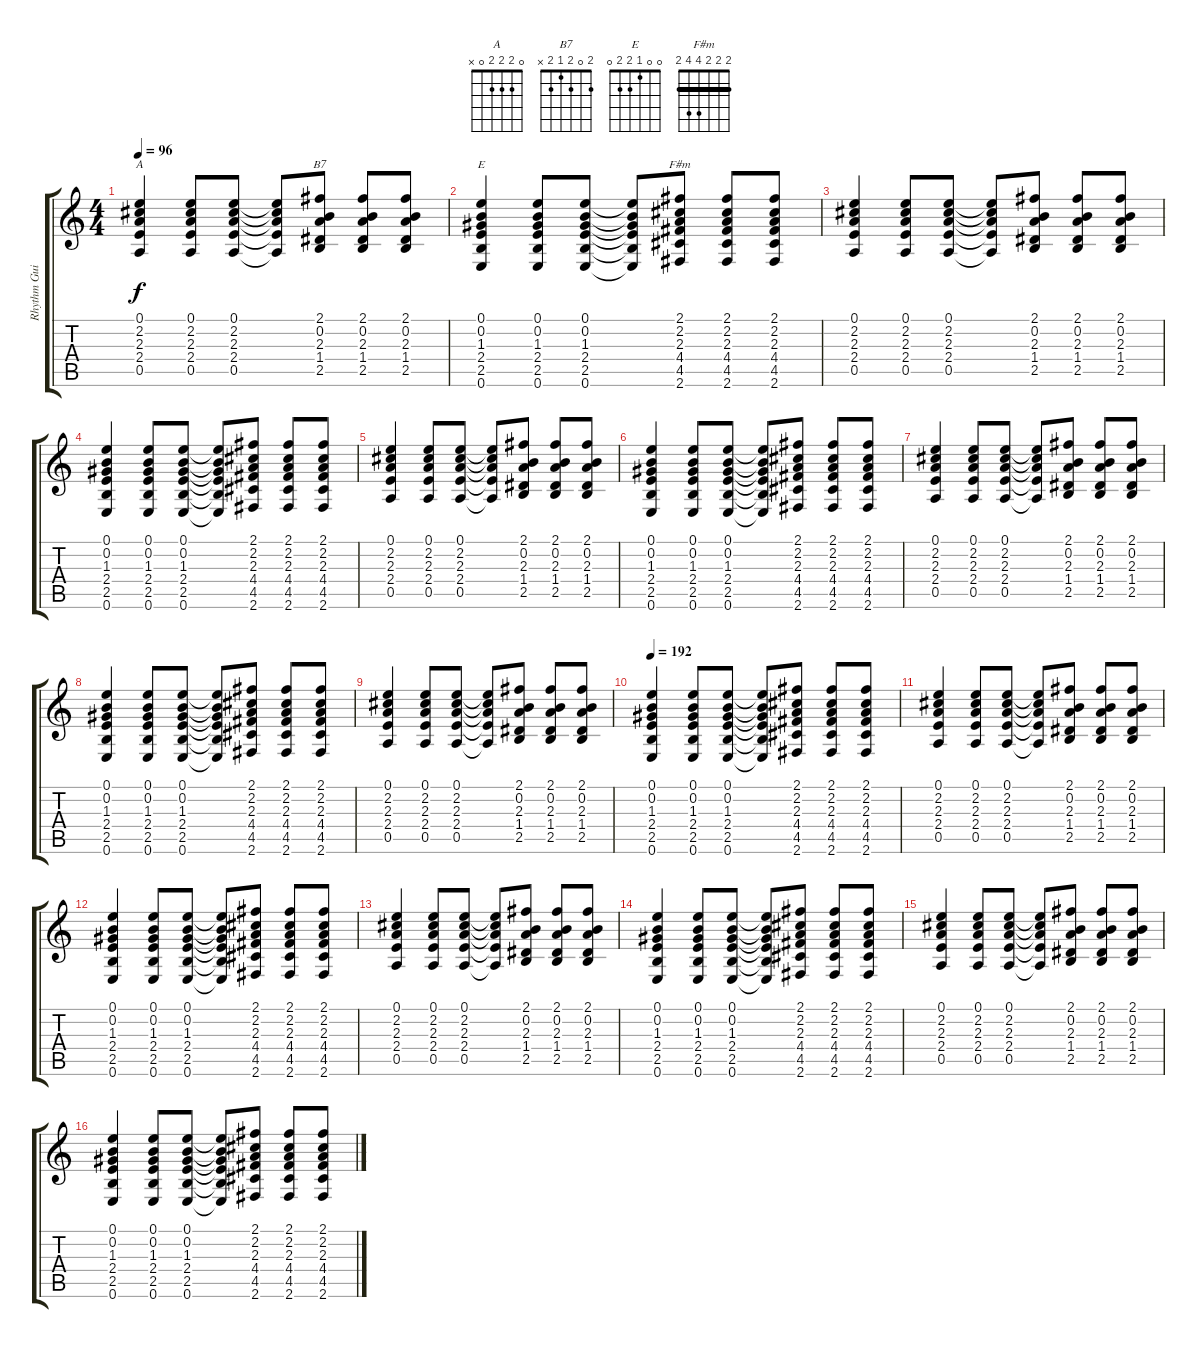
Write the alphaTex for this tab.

\track ("Rhythm Guitar" "Rhythm Gui") {instrument acousticguitarsteel}
\staff {score tabs}
\tuning (E4 B3 G3 D3 A2 E2) {hide}
\chord ("A" 0 2 2 2 0 x)
\chord ("B7" 2 0 2 1 2 x)
\chord ("E" 0 0 1 2 2 0)
\chord ("F#m" 2 2 2 4 4 2) {barre 2}
\ts (4 4)
\tempo 96
\clef g2
\ks c
(0.1 2.2 2.3 2.4 0.5).4{ch "A" dy f} (0.1 2.2 2.3 2.4 0.5).8 (0.1 2.2 2.3 2.4 0.5).8 (0.1{t} 2.2{t} 2.3{t} 2.4{t} 0.5{t}).8 (2.1 0.2 2.3 1.4 2.5).8{ch "B7"} (2.1 0.2 2.3 1.4 2.5).8 (2.1 0.2 2.3 1.4 2.5).8 |
(0.1 0.2 1.3 2.4 2.5 0.6).4{ch "E"} (0.1 0.2 1.3 2.4 2.5 0.6).8 (0.1 0.2 1.3 2.4 2.5 0.6).8 (0.1{t} 0.2{t} 1.3{t} 2.4{t} 2.5{t} 0.6{t}).8 (2.1 2.2 2.3 4.4 4.5 2.6).8{ch "F#m"} (2.1 2.2 2.3 4.4 4.5 2.6).8 (2.1 2.2 2.3 4.4 4.5 2.6).8 |
(0.1 2.2 2.3 2.4 0.5).4 (0.1 2.2 2.3 2.4 0.5).8 (0.1 2.2 2.3 2.4 0.5).8 (0.1{t} 2.2{t} 2.3{t} 2.4{t} 0.5{t}).8 (2.1 0.2 2.3 1.4 2.5).8 (2.1 0.2 2.3 1.4 2.5).8 (2.1 0.2 2.3 1.4 2.5).8 |
(0.1 0.2 1.3 2.4 2.5 0.6).4 (0.1 0.2 1.3 2.4 2.5 0.6).8 (0.1 0.2 1.3 2.4 2.5 0.6).8 (0.1{t} 0.2{t} 1.3{t} 2.4{t} 2.5{t} 0.6{t}).8 (2.1 2.2 2.3 4.4 4.5 2.6).8 (2.1 2.2 2.3 4.4 4.5 2.6).8 (2.1 2.2 2.3 4.4 4.5 2.6).8 |
(0.1 2.2 2.3 2.4 0.5).4 (0.1 2.2 2.3 2.4 0.5).8 (0.1 2.2 2.3 2.4 0.5).8 (0.1{t} 2.2{t} 2.3{t} 2.4{t} 0.5{t}).8 (2.1 0.2 2.3 1.4 2.5).8 (2.1 0.2 2.3 1.4 2.5).8 (2.1 0.2 2.3 1.4 2.5).8 |
(0.1 0.2 1.3 2.4 2.5 0.6).4 (0.1 0.2 1.3 2.4 2.5 0.6).8 (0.1 0.2 1.3 2.4 2.5 0.6).8 (0.1{t} 0.2{t} 1.3{t} 2.4{t} 2.5{t} 0.6{t}).8 (2.1 2.2 2.3 4.4 4.5 2.6).8 (2.1 2.2 2.3 4.4 4.5 2.6).8 (2.1 2.2 2.3 4.4 4.5 2.6).8 |
(0.1 2.2 2.3 2.4 0.5).4 (0.1 2.2 2.3 2.4 0.5).8 (0.1 2.2 2.3 2.4 0.5).8 (0.1{t} 2.2{t} 2.3{t} 2.4{t} 0.5{t}).8 (2.1 0.2 2.3 1.4 2.5).8 (2.1 0.2 2.3 1.4 2.5).8 (2.1 0.2 2.3 1.4 2.5).8 |
(0.1 0.2 1.3 2.4 2.5 0.6).4 (0.1 0.2 1.3 2.4 2.5 0.6).8 (0.1 0.2 1.3 2.4 2.5 0.6).8 (0.1{t} 0.2{t} 1.3{t} 2.4{t} 2.5{t} 0.6{t}).8 (2.1 2.2 2.3 4.4 4.5 2.6).8 (2.1 2.2 2.3 4.4 4.5 2.6).8 (2.1 2.2 2.3 4.4 4.5 2.6).8 |
(0.1 2.2 2.3 2.4 0.5).4 (0.1 2.2 2.3 2.4 0.5).8 (0.1 2.2 2.3 2.4 0.5).8 (0.1{t} 2.2{t} 2.3{t} 2.4{t} 0.5{t}).8 (2.1 0.2 2.3 1.4 2.5).8 (2.1 0.2 2.3 1.4 2.5).8 (2.1 0.2 2.3 1.4 2.5).8 |
\tempo 192
(0.1 0.2 1.3 2.4 2.5 0.6).4 (0.1 0.2 1.3 2.4 2.5 0.6).8 (0.1 0.2 1.3 2.4 2.5 0.6).8 (0.1{t} 0.2{t} 1.3{t} 2.4{t} 2.5{t} 0.6{t}).8 (2.1 2.2 2.3 4.4 4.5 2.6).8 (2.1 2.2 2.3 4.4 4.5 2.6).8 (2.1 2.2 2.3 4.4 4.5 2.6).8 |
(0.1 2.2 2.3 2.4 0.5).4 (0.1 2.2 2.3 2.4 0.5).8 (0.1 2.2 2.3 2.4 0.5).8 (0.1{t} 2.2{t} 2.3{t} 2.4{t} 0.5{t}).8 (2.1 0.2 2.3 1.4 2.5).8 (2.1 0.2 2.3 1.4 2.5).8 (2.1 0.2 2.3 1.4 2.5).8 |
(0.1 0.2 1.3 2.4 2.5 0.6).4 (0.1 0.2 1.3 2.4 2.5 0.6).8 (0.1 0.2 1.3 2.4 2.5 0.6).8 (0.1{t} 0.2{t} 1.3{t} 2.4{t} 2.5{t} 0.6{t}).8 (2.1 2.2 2.3 4.4 4.5 2.6).8 (2.1 2.2 2.3 4.4 4.5 2.6).8 (2.1 2.2 2.3 4.4 4.5 2.6).8 |
(0.1 2.2 2.3 2.4 0.5).4 (0.1 2.2 2.3 2.4 0.5).8 (0.1 2.2 2.3 2.4 0.5).8 (0.1{t} 2.2{t} 2.3{t} 2.4{t} 0.5{t}).8 (2.1 0.2 2.3 1.4 2.5).8 (2.1 0.2 2.3 1.4 2.5).8 (2.1 0.2 2.3 1.4 2.5).8 |
(0.1 0.2 1.3 2.4 2.5 0.6).4 (0.1 0.2 1.3 2.4 2.5 0.6).8 (0.1 0.2 1.3 2.4 2.5 0.6).8 (0.1{t} 0.2{t} 1.3{t} 2.4{t} 2.5{t} 0.6{t}).8 (2.1 2.2 2.3 4.4 4.5 2.6).8 (2.1 2.2 2.3 4.4 4.5 2.6).8 (2.1 2.2 2.3 4.4 4.5 2.6).8 |
(0.1 2.2 2.3 2.4 0.5).4 (0.1 2.2 2.3 2.4 0.5).8 (0.1 2.2 2.3 2.4 0.5).8 (0.1{t} 2.2{t} 2.3{t} 2.4{t} 0.5{t}).8 (2.1 0.2 2.3 1.4 2.5).8 (2.1 0.2 2.3 1.4 2.5).8 (2.1 0.2 2.3 1.4 2.5).8 |
(0.1 0.2 1.3 2.4 2.5 0.6).4 (0.1 0.2 1.3 2.4 2.5 0.6).8 (0.1 0.2 1.3 2.4 2.5 0.6).8 (0.1{t} 0.2{t} 1.3{t} 2.4{t} 2.5{t} 0.6{t}).8 (2.1 2.2 2.3 4.4 4.5 2.6).8 (2.1 2.2 2.3 4.4 4.5 2.6).8 (2.1 2.2 2.3 4.4 4.5 2.6).8
